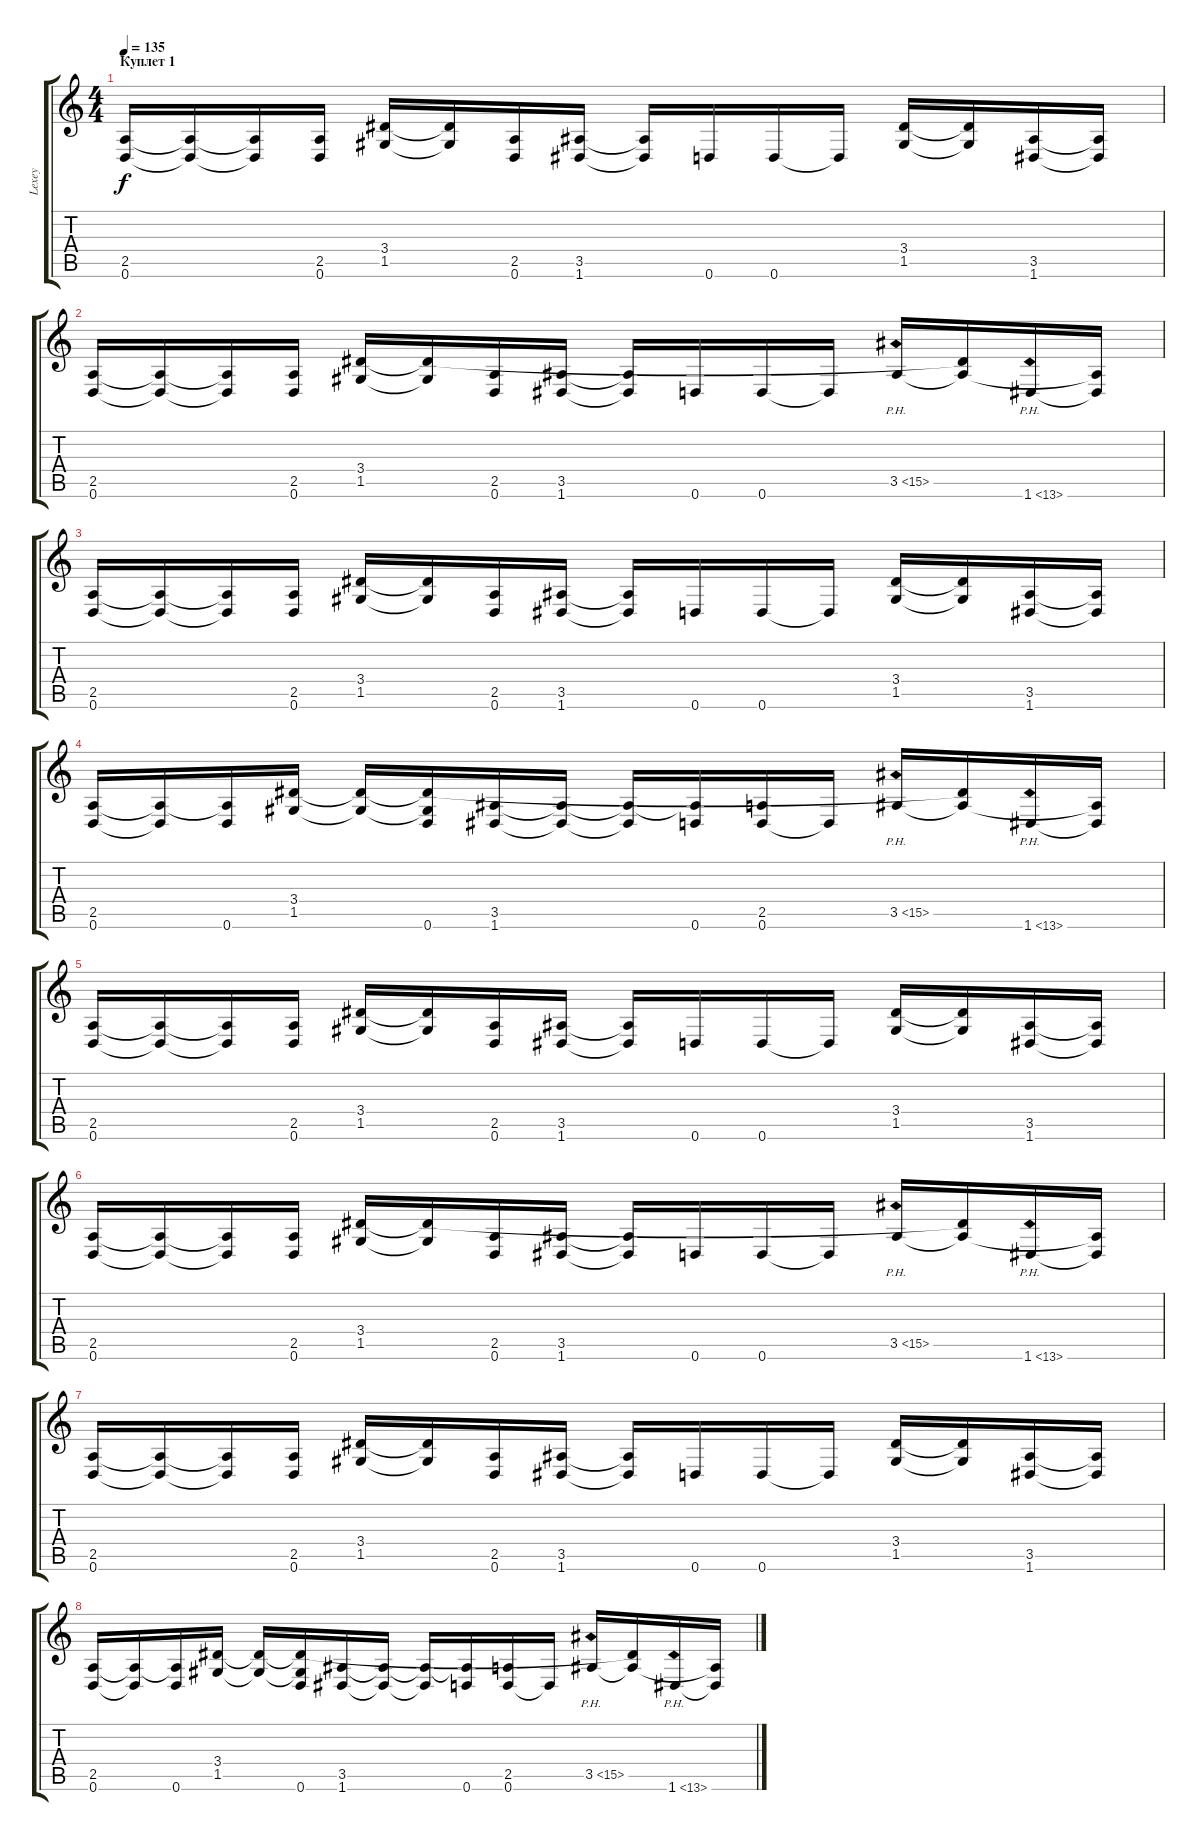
\track ("Lexey" "Lexey") {mute instrument distortionguitar}
\staff {score tabs}
\tuning (D4 A3 F3 C3 G2 D2) {hide}
\ts (4 4)
\section ("" "Куплет 1")
\tempo 135
\clef g2
\ks c
(2.5 0.6).16{dy f} (2.5{t} 0.6{t}).16 (2.5{t} 0.6{t}).16 (2.5 0.6).16 (3.4 1.5).16 (3.4{t} 1.5{t}).16 (2.5 0.6).16 (3.5 1.6).16 (3.5{t} 1.6{t}).16 0.6.16 0.6.16 0.6{t}.16 (3.4 1.5).16 (3.4{t} 1.5{t}).16 (3.5 1.6).16 (3.5{t} 1.6{t}).16 |
(2.5 0.6).16 (2.5{t} 0.6{t}).16 (2.5{t} 0.6{t}).16 (2.5 0.6).16 (3.4 1.5).16 (3.4{t} 1.5{t}).16 (2.5 0.6).16 (3.5 1.6).16 (3.5{t} 1.6{t}).16 0.6.16 0.6.16 0.6{t}.16 3.5{ph 12}.16 (3.4{t} 3.5{t}).16 1.6{ph 12}.16 (3.5{t} 1.6{t}).16 |
(2.5 0.6).16 (2.5{t} 0.6{t}).16 (2.5{t} 0.6{t}).16 (2.5 0.6).16 (3.4 1.5).16 (3.4{t} 1.5{t}).16 (2.5 0.6).16 (3.5 1.6).16 (3.5{t} 1.6{t}).16 0.6.16 0.6.16 0.6{t}.16 (3.4 1.5).16 (3.4{t} 1.5{t}).16 (3.5 1.6).16 (3.5{t} 1.6{t}).16 |
(2.5 0.6).16 (2.5{t} 0.6{t}).16 (2.5{t} 0.6).16 (3.4 1.5).16 (3.4{t} 1.5{t}).16 (3.4{t} 1.5{t} 0.6).16 (3.5 1.6).16 (3.5{t} 1.6{t}).16 (3.5{t} 1.6{t}).16 (3.5{t} 0.6).16 (2.5 0.6).16 0.6{t}.16 3.5{ph 12}.16 (3.4{t} 3.5{t}).16 1.6{ph 12}.16 (3.5{t} 1.6{t}).16 |
(2.5 0.6).16 (2.5{t} 0.6{t}).16 (2.5{t} 0.6{t}).16 (2.5 0.6).16 (3.4 1.5).16 (3.4{t} 1.5{t}).16 (2.5 0.6).16 (3.5 1.6).16 (3.5{t} 1.6{t}).16 0.6.16 0.6.16 0.6{t}.16 (3.4 1.5).16 (3.4{t} 1.5{t}).16 (3.5 1.6).16 (3.5{t} 1.6{t}).16 |
(2.5 0.6).16 (2.5{t} 0.6{t}).16 (2.5{t} 0.6{t}).16 (2.5 0.6).16 (3.4 1.5).16 (3.4{t} 1.5{t}).16 (2.5 0.6).16 (3.5 1.6).16 (3.5{t} 1.6{t}).16 0.6.16 0.6.16 0.6{t}.16 3.5{ph 12}.16 (3.4{t} 3.5{t}).16 1.6{ph 12}.16 (3.5{t} 1.6{t}).16 |
(2.5 0.6).16 (2.5{t} 0.6{t}).16 (2.5{t} 0.6{t}).16 (2.5 0.6).16 (3.4 1.5).16 (3.4{t} 1.5{t}).16 (2.5 0.6).16 (3.5 1.6).16 (3.5{t} 1.6{t}).16 0.6.16 0.6.16 0.6{t}.16 (3.4 1.5).16 (3.4{t} 1.5{t}).16 (3.5 1.6).16 (3.5{t} 1.6{t}).16 |
(2.5 0.6).16 (2.5{t} 0.6{t}).16 (2.5{t} 0.6).16 (3.4 1.5).16 (3.4{t} 1.5{t}).16 (3.4{t} 1.5{t} 0.6).16 (3.5 1.6).16 (3.5{t} 1.6{t}).16 (3.5{t} 1.6{t}).16 (3.5{t} 0.6).16 (2.5 0.6).16 0.6{t}.16 3.5{ph 12}.16 (3.4{t} 3.5{t}).16 1.6{ph 12}.16 (3.5{t} 1.6{t}).16
